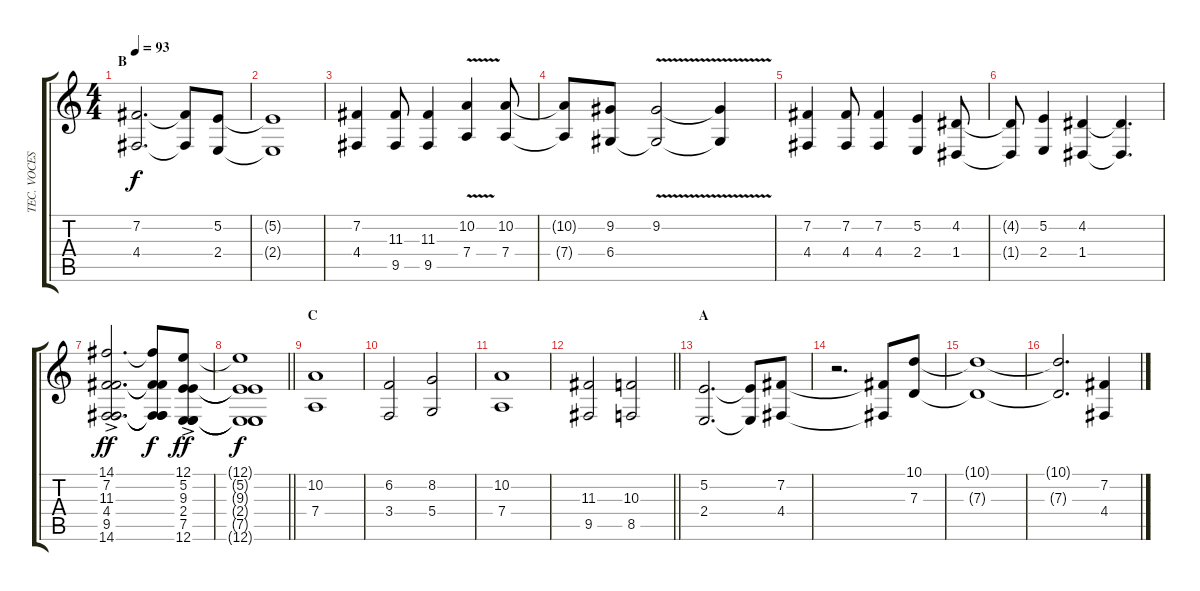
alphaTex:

\track ("TEC. VOCES" "TEC. VOCES") {instrument lead6voice}
\staff {score tabs}
\tuning (E4 B3 G3 D3 A2 E2) {hide}
\ts (4 4)
\section ("" "B")
\tempo 93
\clef g2
\ks c
(7.2 4.4).2{d dy f} (7.2{t} 4.4{t}).8 (5.2 2.4).8 |
(5.2{t} 2.4{t}).1 |
(7.2 4.4).4 (11.3 9.5).8 (11.3 9.5).4 (10.2 7.4{v}).4 (10.2 7.4).8 |
(10.2{t} 7.4{t}).8 (9.2 6.4).8 (9.2 6.4{v t}).2 (9.2{t} 6.4{t}).4 |
(7.2 4.4).4 (7.2 4.4).8 (7.2 4.4).4 (5.2 2.4).4 (4.2 1.4).8 |
(4.2{t} 1.4{t}).8 (5.2 2.4).4 (4.2 1.4).4 (4.2{t} 1.4{t}).4{d} |
(14.1 7.2 11.3{ac} 4.4{ac} 9.5{ac} 14.6{ac}).2{d dy ff} (14.1{t} 7.2{t} 11.3{t} 4.4{t} 9.5{t} 14.6{t}).8{dy f} (12.1 5.2 9.3{ac} 2.4{ac} 7.5{ac} 12.6{ac}).8{dy ff} |
\barLineRight lightlight
(12.1{t} 5.2{t} 9.3{t} 2.4{t} 7.5{t} 12.6{t}).1{dy f} |
\section ("" "C")
(10.2 7.4).1 |
(6.2 3.4).2 (8.2 5.4).2 |
(10.2 7.4).1 |
\barLineRight lightlight
(11.3 9.5).2 (10.3 8.5).2 |
\section ("" "A")
(5.2 2.4).2{d} (5.2{t} 2.4{t}).8 (7.2 4.4).8 |
r.2{d} (7.2{t} 4.4{t}).8 (10.1 7.3).8 |
(10.1{t} 7.3{t}).1 |
(10.1{t} 7.3{t}).2{d} (7.2 4.4).4
